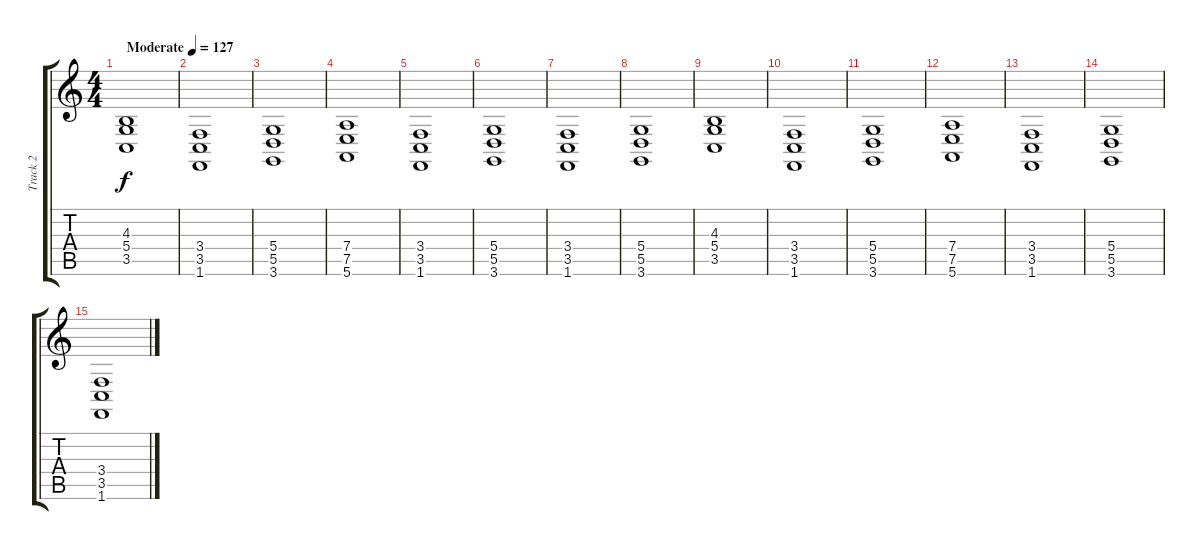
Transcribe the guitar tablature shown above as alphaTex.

\track ("Track 2" "Track 2") {instrument acousticgrandpiano}
\staff {score tabs}
\tuning (E4 B3 G3 D3 A2 E2) {hide}
\ts (4 4)
\tempo (127 "Moderate")
\clef g2
\ks c
(4.3 5.4 3.5).1{dy f instrument acousticgrandpiano} |
(3.4 3.5 1.6).1 |
(5.4 5.5 3.6).1 |
(7.4 7.5 5.6).1 |
(3.4 3.5 1.6).1 |
(5.4 5.5 3.6).1 |
(3.4 3.5 1.6).1 |
(5.4 5.5 3.6).1 |
(4.3 5.4 3.5).1 |
(3.4 3.5 1.6).1 |
(5.4 5.5 3.6).1 |
(7.4 7.5 5.6).1 |
(3.4 3.5 1.6).1 |
(5.4 5.5 3.6).1 |
(3.4 3.5 1.6).1
